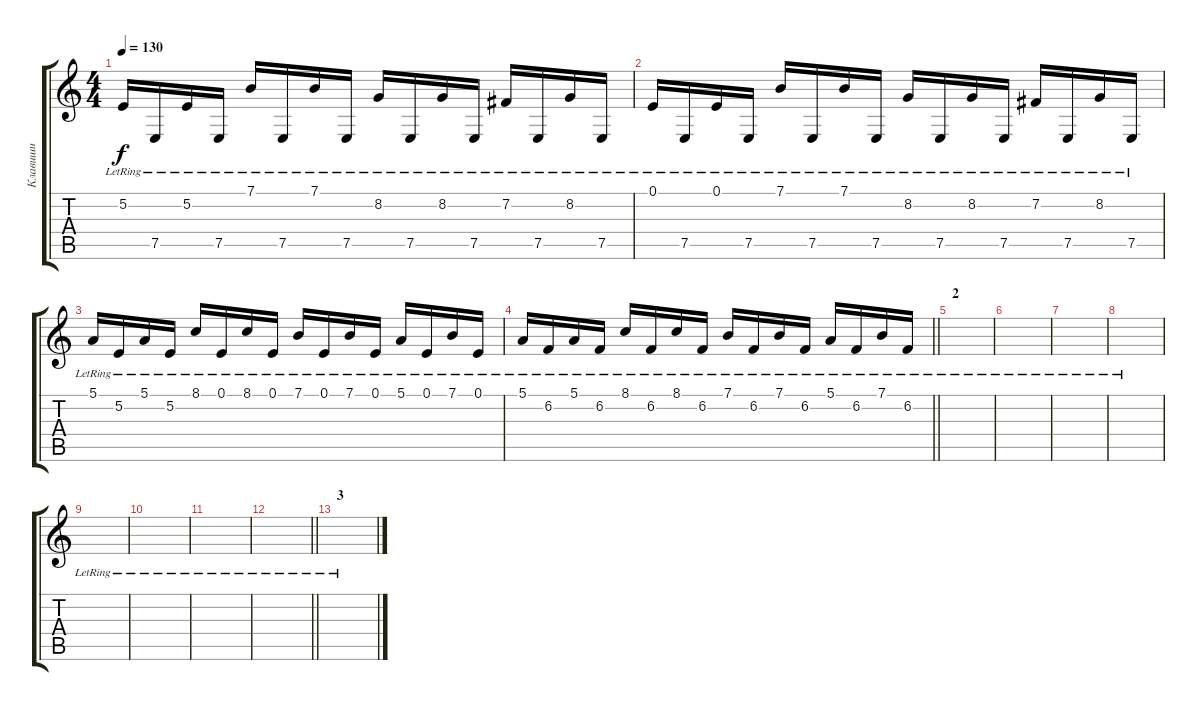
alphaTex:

\track ("Клавиши" "Клавиши") {instrument honkytonkpiano}
\staff {score tabs}
\tuning (E4 B3 G3 D3 A2 E2) {hide}
\ts (4 4)
\tempo 130
\clef g2
\ks c
5.2{lr}.16{dy f} 7.5{lr}.16 5.2{lr}.16 7.5{lr}.16 7.1{lr}.16 7.5{lr}.16 7.1{lr}.16 7.5{lr}.16 8.2{lr}.16 7.5{lr}.16 8.2{lr}.16 7.5{lr}.16 7.2{lr}.16 7.5{lr}.16 8.2{lr}.16 7.5{lr}.16 |
0.1{lr}.16 7.5{lr}.16 0.1{lr}.16 7.5{lr}.16 7.1{lr}.16 7.5{lr}.16 7.1{lr}.16 7.5{lr}.16 8.2{lr}.16 7.5{lr}.16 8.2{lr}.16 7.5{lr}.16 7.2{lr}.16 7.5{lr}.16 8.2{lr}.16 7.5{lr}.16 |
5.1{lr}.16 5.2{lr}.16 5.1{lr}.16 5.2{lr}.16 8.1{lr}.16 0.1{lr}.16 8.1{lr}.16 0.1{lr}.16 7.1{lr}.16 0.1{lr}.16 7.1{lr}.16 0.1{lr}.16 5.1{lr}.16 0.1{lr}.16 7.1{lr}.16 0.1{lr}.16 |
\barLineRight lightlight
5.1{lr}.16 6.2{lr}.16 5.1{lr}.16 6.2{lr}.16 8.1{lr}.16 6.2{lr}.16 8.1{lr}.16 6.2{lr}.16 7.1{lr}.16 6.2{lr}.16 7.1{lr}.16 6.2{lr}.16 5.1{lr}.16 6.2{lr}.16 7.1{lr}.16 6.2{lr}.16 |
\section ("" "2")
|
|
|
|
|
|
|
\barLineRight lightlight
|
\section ("" "3")
